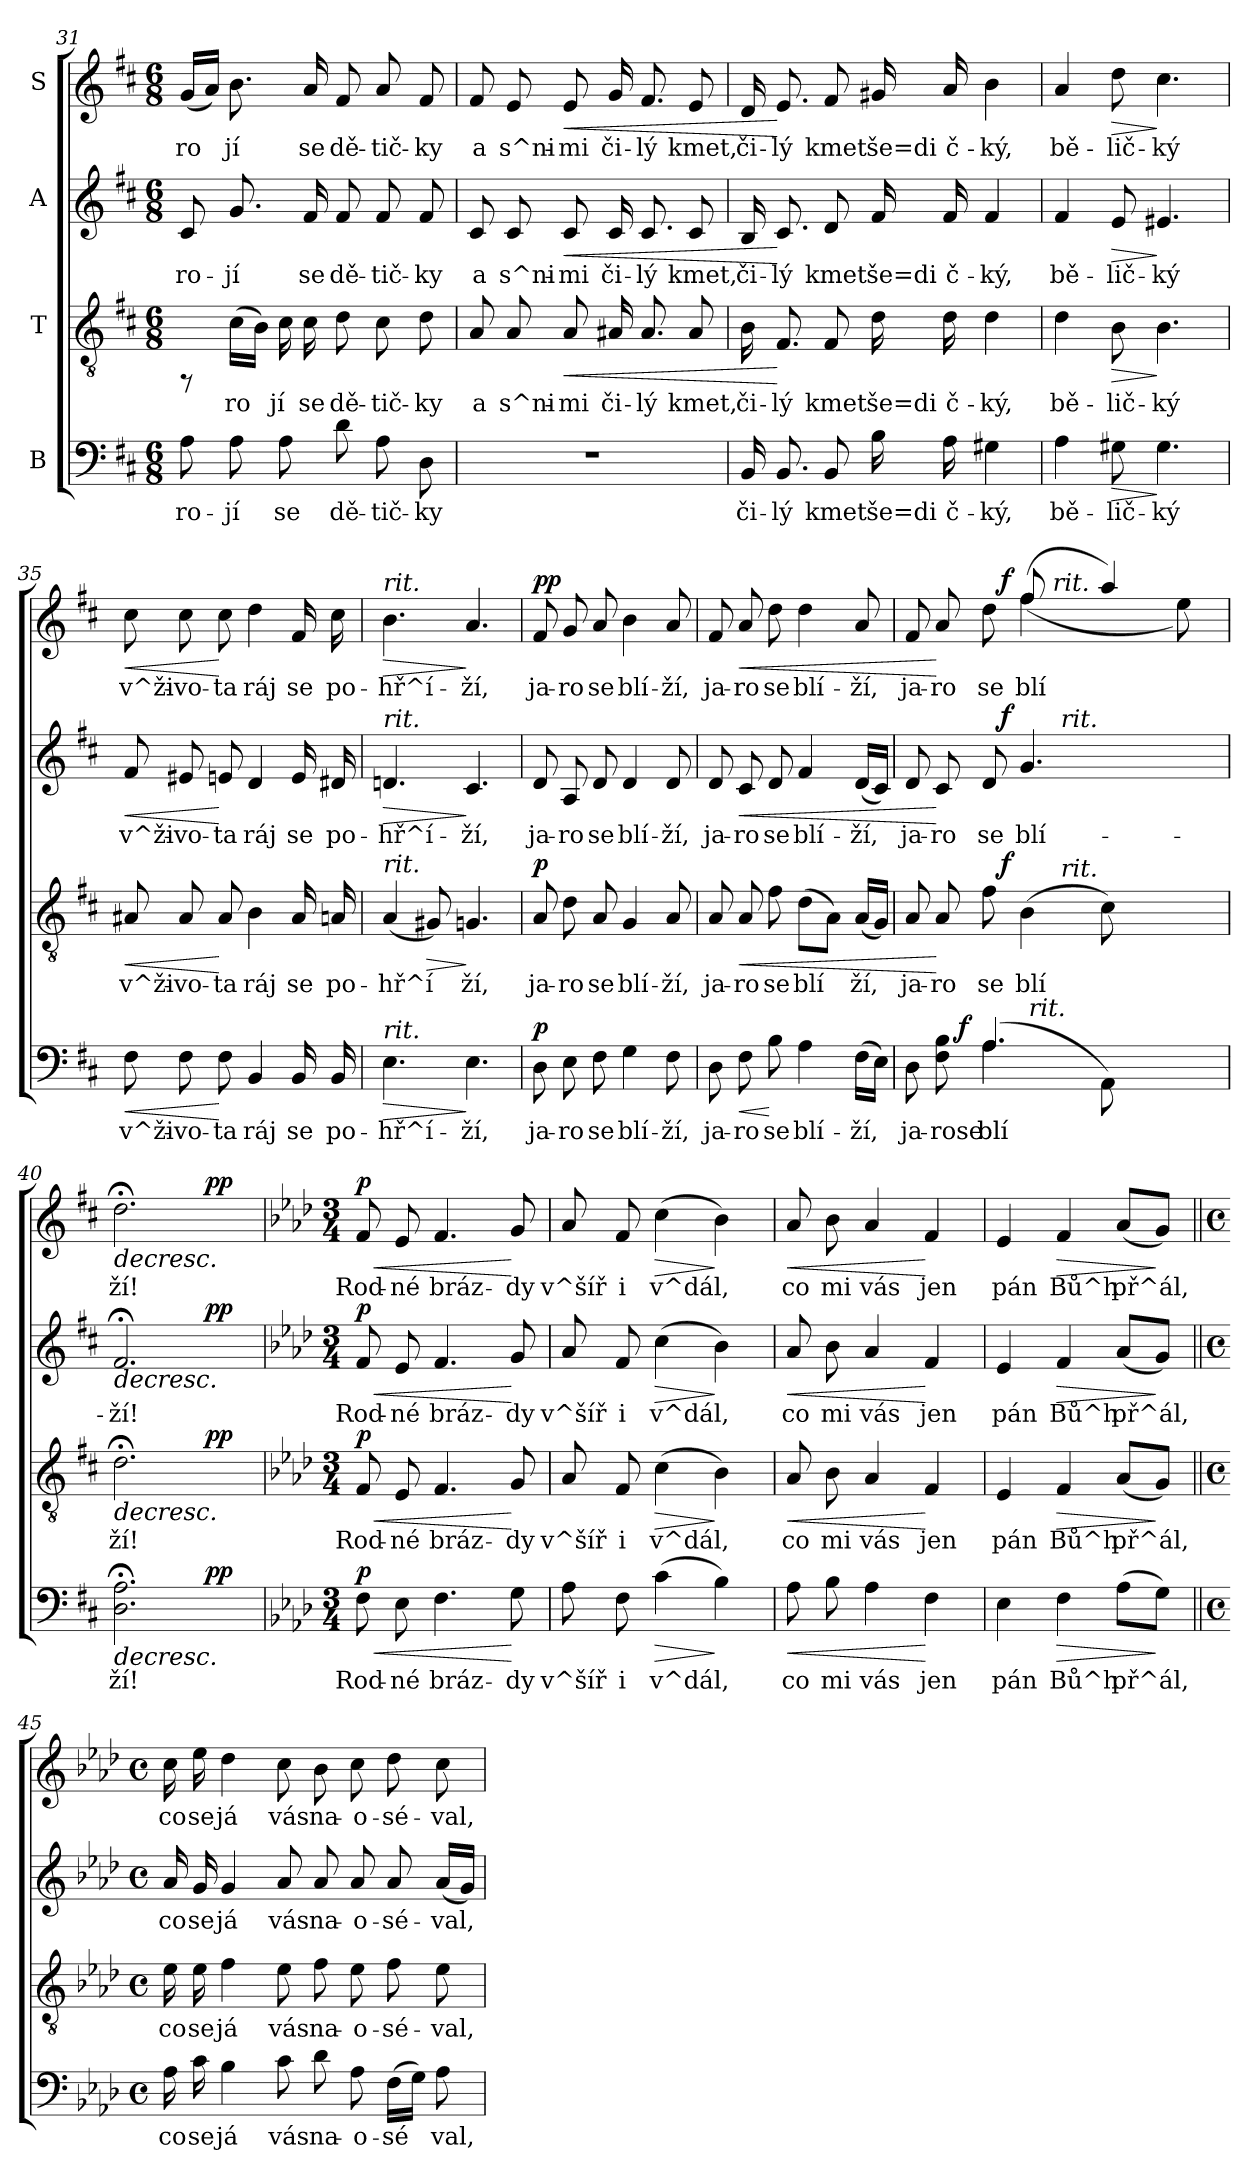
**kern	**text	**dynam	**kern	**text	**dynam	**kern	**text	**dynam	**kern	**text	**dynam
*part4	*part4	*part4	*part3	*part3	*part3	*part2	*part2	*part2	*part1	*part1	*part1
*staff4	*staff4	*staff4	*staff3	*staff3	*staff3	*staff2	*staff2	*staff2	*staff1	*staff1	*staff1
*I"B	*	*	*I"T	*	*	*I"A	*	*	*I"S	*	*
!!LO:PB:g=z
*clefF4	*	*	*clefGv2	*	*	*clefG2	*	*	*clefG2	*	*
*k[f#c#]	*	*	*k[f#c#]	*	*	*k[f#c#]	*	*	*k[f#c#]	*	*
*D:	*	*	*D:	*	*	*D:	*	*	*D:	*	*
*M6/8	*	*	*M6/8	*	*	*M6/8	*	*	*M6/8	*	*
=31	=31	=31	=31	=31	=31	=31	=31	=31	=31	=31	=31
!	!LO:LY:b:rj	!	!	!	!	!	!LO:LY:b:rj	!	!	!LO:LY:b:rj	!
8A\	ro-	.	8rFF	.	.	8c#/	ro-	.	(<16g/L	ro-	.
!	!	!	!	!	!	!	!	!	!	!LO:LY:b:rj	!
.	.	.	.	.	.	.	.	.	16a/J)	--	.
!	!LO:LY:b:rj	!	!	!LO:LY:b:rj	!	!	!LO:LY:b:rj	!	!	!LO:LY:b:rj	!
8A\	-jí	.	(>16c#\L	ro-	.	8.g/	-jí	.	8.b\	-jí	.
!	!	!	!	!LO:LY:b:rj	!	!	!	!	!	!	!
.	.	.	16B\J)	--	.	.	.	.	.	.	.
!	!LO:LY:b:rj	!	!	!LO:LY:b:rj	!	!	!	!	!	!	!
8A\	se	.	16c#\	-jí	.	.	.	.	.	.	.
!	!	!	!	!LO:LY:b:rj	!	!	!LO:LY:b:rj	!	!	!LO:LY:b:rj	!
.	.	.	16c#\	se	.	16f#/	se	.	16a/	se	.
!	!LO:LY:b:rj	!	!	!LO:LY:b:rj	!	!	!LO:LY:b:rj	!	!	!LO:LY:b:rj	!
8d\	dě-	.	8d\	dě-	.	8f#/	dě-	.	8f#/	dě-	.
!	!LO:LY:b:rj	!	!	!LO:LY:b:rj	!	!	!LO:LY:b:rj	!	!	!LO:LY:b:rj	!
8A\	-tič-	.	8c#\	-tič-	.	8f#/	-tič-	.	8a/	-tič-	.
!	!LO:LY:b:rj	!	!	!LO:LY:b:rj	!	!	!LO:LY:b:rj	!	!	!LO:LY:b:rj	!
8D\	-ky	.	8d\	-ky	.	8f#/	-ky	.	8f#/	-ky	.
=32	=32	=32	=32	=32	=32	=32	=32	=32	=32	=32	=32
!	!	!	!	!LO:LY:b:rj	!	!	!LO:LY:b:rj	!	!	!LO:LY:b:rj	!
2.r	.	.	8A/	a	.	8c#/	a	.	8f#/	a	.
!	!	!	!	!LO:LY:b:rj	!	!	!LO:LY:b:rj	!	!	!LO:LY:b:rj	!
.	.	.	8A/	s^ni-	.	8c#/	s^ni-	.	8e/	s^ni-	.
!	!	!	!	!LO:LY:b:rj	!LO:HP:b	!	!LO:LY:b:rj	!LO:HP:b	!	!LO:LY:b:rj	!LO:HP:b
.	.	.	8A/	-mi	<	8c#/	-mi	<	8e/	-mi	<
!	!	!	!	!LO:LY:b:rj	!	!	!LO:LY:b:rj	!	!	!LO:LY:b:rj	!
.	.	.	16A#X/	či-	.	16c#/	či-	.	16g/	či-	.
!	!	!	!	!LO:LY:b:rj	!	!	!LO:LY:b:rj	!	!	!LO:LY:b:rj	!
.	.	.	8.A#/	-lý	.	8.c#/	-lý	.	8.f#/	-lý	.
!	!	!	!	!LO:LY:b:rj	!	!	!LO:LY:b:rj	!	!	!LO:LY:b:rj	!
.	.	.	8A#/	kmet,	.	8c#/	kmet,	.	8e/	kmet,	.
=33	=33	=33	=33	=33	=33	=33	=33	=33	=33	=33	=33
!	!LO:LY:b:rj	!	!	!LO:LY:b:rj	!	!	!LO:LY:b:rj	!	!	!LO:LY:b:rj	!
16BB/	či-	.	16B\	či-	.	16B/	či-	.	16d/	či-	.
!	!LO:LY:b:rj	!	!	!LO:LY:b:rj	!	!	!LO:LY:b:rj	!	!	!LO:LY:b:rj	!
8.BB/	-lý	.	8.F#/	-lý	[	8.c#/	-lý	[	8.e/	-lý	[
!	!LO:LY:b:rj	!	!	!LO:LY:b:rj	!	!	!LO:LY:b:rj	!	!	!LO:LY:b:rj	!
8BB/	kmet	.	8F#/	kmet	.	8d/	kmet	.	8f#/	kmet	.
!	!LO:LY:b:rj	!	!	!LO:LY:b:rj	!	!	!LO:LY:b:rj	!	!	!LO:LY:b:rj	!
16B\	še=di	.	16d\	še=di	.	16f#/	še=di	.	16g#X/	še=di	.
!	!LO:LY:b:rj	!	!	!LO:LY:b:rj	!	!	!LO:LY:b:rj	!	!	!LO:LY:b:rj	!
16A\	č-	.	16d\	č-	.	16f#/	č-	.	16a/	č-	.
!	!LO:LY:b:rj	!	!	!LO:LY:b:rj	!	!	!LO:LY:b:rj	!	!	!LO:LY:b:rj	!
4G#X\	-ký,	.	4d\	-ký,	.	4f#/	-ký,	.	4b\	-ký,	.
=34	=34	=34	=34	=34	=34	=34	=34	=34	=34	=34	=34
!	!LO:LY:b:rj	!	!	!LO:LY:b:rj	!	!	!LO:LY:b:rj	!	!	!LO:LY:b:rj	!
4A\	bě-	.	4d\	bě-	.	4f#/	bě-	.	4a/	bě-	.
!	!LO:LY:b:rj	!LO:HP:b	!	!LO:LY:b:rj	!LO:HP:b	!	!LO:LY:b:rj	!LO:HP:b	!	!LO:LY:b:rj	!LO:HP:b
8G#X\	-lič-	>	8B\	-lič-	>	8e/	-lič-	>	8dd\	-lič-	>
!	!LO:LY:b:rj	!	!	!LO:LY:b:rj	!	!	!LO:LY:b:rj	!	!	!LO:LY:b:rj	!
4.G#\	-ký	]	4.B\	-ký	]	4.e#X/	-ký	]	4.cc#\	-ký	]
=35	=35	=35	=35	=35	=35	=35	=35	=35	=35	=35	=35
!	!LO:LY:b:rj	!LO:HP:b	!	!LO:LY:b:rj	!LO:HP:b	!	!LO:LY:b:rj	!LO:HP:b	!	!LO:LY:b:rj	!LO:HP:b
8F#\	v^ži-	<	8A#X/	v^ži-	<	8f#/	v^ži-	<	8cc#\	v^ži-	<
!	!LO:LY:b:rj	!	!	!LO:LY:b:rj	!	!	!LO:LY:b:rj	!	!	!LO:LY:b:rj	!
8F#\	-vo-	.	8A#/	-vo-	.	8e#X/	-vo-	.	8cc#\	-vo-	.
!	!LO:LY:b:rj	!	!	!LO:LY:b:rj	!	!	!LO:LY:b:rj	!	!	!LO:LY:b:rj	!
8F#\	-ta	[	8A#/	-ta	[	8en/	-ta	[	8cc#\	-ta	[
!	!LO:LY:b:rj	!	!	!LO:LY:b:rj	!	!	!LO:LY:b:rj	!	!	!LO:LY:b:rj	!
4BB/	ráj	.	4B\	ráj	.	4d/	ráj	.	4dd\	ráj	.
!	!LO:LY:b:rj	!	!	!LO:LY:b:rj	!	!	!LO:LY:b:rj	!	!	!LO:LY:b:rj	!
16BB/	se	.	16A#/	se	.	16e/	se	.	16f#/	se	.
!	!LO:LY:b:rj	!	!	!LO:LY:b:rj	!	!	!LO:LY:b:rj	!	!	!LO:LY:b:rj	!
16BB/	po-	.	16An/	po-	.	16d#X/	po-	.	16cc#\	po-	.
!!LO:LB:g=z
=36	=36	=36	=36	=36	=36	=36	=36	=36	=36	=36	=36
!	!	!	!	!	!	!	!	!	!LO:TX:a:i:t=rit.	!	!
!	!	!	!	!	!	!LO:TX:a:i:t=rit.	!	!	!	!	!
!	!	!	!LO:TX:a:i:t=rit.	!	!	!	!	!	!	!	!
!LO:TX:a:i:t=rit.	!	!	!	!	!	!	!	!	!	!	!
!	!LO:LY:b:rj	!LO:HP:b	!	!LO:LY:b:rj	!	!	!LO:LY:b:rj	!LO:HP:b	!	!LO:LY:b:rj	!LO:HP:b
4.E\	-hř^í-	>	(<4A/	-hř^í-	.	4.dn/	-hř^í-	>	4.b\	-hř^í-	>
!	!	!	!	!LO:LY:b:rj	!LO:HP:b	!	!	!	!	!	!
.	.	.	8G#X/)	--	>	.	.	.	.	.	.
!	!LO:LY:b:rj	!	!	!LO:LY:b:rj	!	!	!LO:LY:b:rj	!	!	!LO:LY:b:rj	!
4.E\	-ží,	]	4.Gn/	-ží,	]	4.c#/	-ží,	]	4.a/	-ží,	]
=37	=37	=37	=37	=37	=37	=37	=37	=37	=37	=37	=37
!	!LO:LY:b:rj	!LO:DY:a	!	!LO:LY:b:rj	!LO:DY:a	!	!LO:LY:b:rj	!	!	!LO:LY:b:rj	!LO:DY:a
!	!	!	!	!	!	!	!	!	!	!	!LO:DY:n=1:b
8D\	ja-	p	8A/	ja-	p	8d/	ja-	.	8f#/	ja-	p p
!	!LO:LY:b:rj	!	!	!LO:LY:b:rj	!	!	!LO:LY:b:rj	!	!	!LO:LY:b:rj	!
8E\	-ro	.	8d\	-ro	.	8A/	-ro	.	8g/	-ro	.
!	!LO:LY:b:rj	!	!	!LO:LY:b:rj	!	!	!LO:LY:b:rj	!	!	!LO:LY:b:rj	!
8F#\	se	.	8A/	se	.	8d/	se	.	8a/	se	.
!	!LO:LY:b:rj	!	!	!LO:LY:b:rj	!	!	!LO:LY:b:rj	!	!	!LO:LY:b:rj	!
4G\	blí-	.	4G/	blí-	.	4d/	blí-	.	4b\	blí-	.
!	!LO:LY:b:rj	!	!	!LO:LY:b:rj	!	!	!LO:LY:b:rj	!	!	!LO:LY:b:rj	!
8F#\	-ží,	.	8A/	-ží,	.	8d/	-ží,	.	8a/	-ží,	.
=38	=38	=38	=38	=38	=38	=38	=38	=38	=38	=38	=38
!	!LO:LY:b:rj	!	!	!LO:LY:b:rj	!	!	!LO:LY:b:rj	!	!	!LO:LY:b:rj	!
8D\	ja-	.	8A/	ja-	.	8d/	ja-	.	8f#/	ja-	.
!	!LO:LY:b:rj	!LO:HP:b	!	!LO:LY:b:rj	!LO:HP:b	!	!LO:LY:b:rj	!LO:HP:b	!	!LO:LY:b:rj	!LO:HP:b
8F#\	-ro	<	8A/	-ro	<	8c#/	-ro	<	8a/	-ro	<
!	!LO:LY:b:rj	!	!	!LO:LY:b:rj	!	!	!LO:LY:b:rj	!	!	!LO:LY:b:rj	!
8B\	se	[	8f#\	se	.	8d/	se	.	8dd\	se	.
!	!LO:LY:b:rj	!	!	!LO:LY:b:rj	!	!	!LO:LY:b:rj	!	!	!LO:LY:b:rj	!
4A\	blí-	.	(>8d\L	blí-	.	4f#/	blí-	.	4dd\	blí-	.
!	!	!	!	!LO:LY:b:rj	!	!	!	!	!	!	!
.	.	.	8A\J)	--	.	.	.	.	.	.	.
!	!LO:LY:b:rj	!	!	!LO:LY:b:rj	!	!	!LO:LY:b:rj	!	!	!LO:LY:b:rj	!
(>16F#\L	-ží,	.	(<16A/L	-ží,	.	(<16d/L	-ží,	.	8a/	-ží,	.
!	!LO:LY:b:rj	!	!	!LO:LY:b:rj	!	!	!LO:LY:b:rj	!	!	!	!
16E\J)	.	.	16G/J)	.	.	16c#/J)	.	.	.	.	.
=39	=39	=39	=39	=39	=39	=39	=39	=39	=39	=39	=39
!	!LO:LY:b:rj	!	!	!LO:LY:b:rj	!	!	!LO:LY:b:rj	!	!	!LO:LY:b:rj	!
*^	*	*	*^	*	*	*^	*	*	*^	*	*
*	*^	*	*	*	*^	*	*	*	*^	*	*	*	*^	*	*
*	*	*^	*	*	*	*	*	*	*	*	*	*	*	*	*	*	*^	*	*
8D\	4ryy	8.ryy	4ryy	ja-	.	8A/	4ryy	4...ryy	ja-	.	8d/	4ryy	4...ryy	ja-	.	8f#/	4.ryy	4ryy	4ryy	ja-	.
!	!	!	!	!LO:LY:b:rj	!	!	!	!	!LO:LY:b:rj	!	!	!	!	!LO:LY:b:rj	!	!	!	!	!	!LO:LY:b:rj	!
8F#\ 8B\	.	.	.	-rose	.	8A/	.	.	-ro	[	8c#/	.	.	-ro	[	8a/	.	.	.	-ro	[
!	!	!	!	!	!LO:DY:a	!	!	!	!	!	!	!	!	!	!	!	!	!	!	!	!
.	.	2ryy	.	.	f	.	.	.	.	.	.	.	.	.	.	.	.	.	.	.	.
!	!	!	!	!LO:LY:b:rj	!	!	!	!	!LO:LY:b:rj	!	!	!	!	!LO:LY:b:rj	!	!	!	!	!	!LO:LY:b:rj	!
(<4.A/	4.A\	.	8ryy	blí-	.	8f#\	16ryy	.	se	.	8d/	16ryy	.	se	.	8dd\	.	16ryy	8ryy	se	.
!	!	!	!	!	!	!	!	!	!	!LO:DY:a	!	!	!	!	!LO:DY:a	!	!	!	!	!	!LO:DY:a
.	.	.	.	.	.	.	2ryy	.	.	f	.	2ryy	.	.	f	.	.	2ryy	.	.	f
!	!	!	!	!	!	!	!	!	!LO:LY:b:rj	!	!	!	!	!LO:LY:b:rj	!	!	!	!	!	!LO:LY:b:rj	!
.	.	.	64ryy	.	.	(>4B\	.	.	blí-	.	4.g/	.	.	blí-	.	(>4ff#\	(<8ff#/	.	16ryy	blí-	.
!	!	!	!LO:TX:a:i:t=rit.	!	!	!	!	!	!	!	!	!	!	!	!	!	!	!	!	!	!
.	.	.	2ryy	.	.	.	.	.	.	.	.	.	.	.	.	.	.	.	.	.	.
.	.	.	.	.	.	.	.	.	.	.	.	.	.	.	.	.	.	.	64ryy	.	.
!	!	!	!	!	!	!	!	!	!	!	!	!	!	!	!	!	!	!	!LO:TX:a:i:t=rit.	!	!
.	.	.	.	.	.	.	.	.	.	.	.	.	.	.	.	.	.	.	2ryy	.	.
!	!	!	!	!	!	!	!	!	!	!	!	!	!LO:TX:a:i:t=rit.	!	!	!	!	!	!	!	!
!	!	!	!	!	!	!	!	!LO:TX:a:i:t=rit.	!	!	!	!	!	!	!	!	!	!	!	!	!
.	.	.	.	.	.	.	.	2ryy	.	.	.	.	2ryy	.	.	.	.	.	.	.	.
.	.	.	.	.	.	.	.	.	.	.	.	.	.	.	.	.	2ryy	.	.	.	.
!	!	!	!	!LO:LY:b:rj	!	!	!	!	!LO:LY:b:rj	!	!	!	!	!	!	!	!	!	!	!	!
8AA\)	4ryy	.	.	--	.	8c#\)	.	.	--	.	.	.	.	.	.	4aa/)	.	.	.	.	.
.	.	4ryy	.	.	.	.	.	.	.	.	.	.	.	.	.	.	.	.	.	.	.
4ryy	.	.	.	.	.	4ryy	.	.	.	.	4ryy	.	.	.	.	.	.	.	.	.	.
.	.	.	.	.	.	.	8.ryy	.	.	.	.	8.ryy	.	.	.	.	.	8.ryy	.	.	.
!	!	!	!	!	!	!	!	!	!	!	!	!	!	!	!	!	!	!	!	!LO:LY:b:rj	!
.	8ryy	.	.	.	.	.	.	.	.	.	.	.	.	.	.	8ee\)	.	.	.	--	.
.	.	.	16..ryy	.	.	.	.	.	.	.	.	.	.	.	.	.	.	.	.	.	.
.	.	16ryy	.	.	.	.	.	.	.	.	.	.	.	.	.	.	.	.	.	.	.
.	.	.	.	.	.	.	.	.	.	.	.	.	.	.	.	.	.	.	32.ryy	.	.
.	.	.	.	.	.	.	.	32ryy	.	.	.	.	32ryy	.	.	.	.	.	.	.	.
=40	=40	=40	=40	=40	=40	=40	=40	=40	=40	=40	=40	=40	=40	=40	=40	=40	=40	=40	=40	=40	=40
!	!	!	!	!LO:LY:b:rj	!LO:HP:b	!	!	!	!LO:LY:b:rj	!LO:HP:b	!	!	!	!LO:LY:b:rj	!LO:HP:b	!	!	!	!	!LO:LY:b:rj	!LO:HP:b
*	*v	*v	*v	*	*	*	*	*	*	*	*	*v	*v	*	*	*	*v	*v	*v	*	*
*	*	*	*	*	*v	*v	*	*	*	*	*	*	*	*	*	*
2.A\;< 2.D\;<	2ryy	-ží!	>	2.d;<\	2ryy	-ží!	>	2.f#;</	2ryy	-ží!	>	2.dd;<\	2ryy	-ží!	>
!	!	!	!LO:DY:a	!	!	!	!LO:DY:a	!	!	!	!LO:DY:a	!	!	!	!LO:DY:a
.	4ryy	.	pp	.	4ryy	.	pp	.	4ryy	.	pp	.	4ryy	.	pp
.	.	.	]	.	.	.	]	.	.	.	]	.	.	.	]
*v	*v	*	*	*	*	*	*	*v	*v	*	*	*v	*v	*	*
*	*	*	*v	*v	*	*	*	*	*	*	*	*
=41!	=41!	=41!	=41!	=41!	=41!	=41!	=41!	=41!	=41!	=41!	=41!
*k[b-e-a-d-]	*	*	*k[b-e-a-d-]	*	*	*k[b-e-a-d-]	*	*	*k[b-e-a-d-]	*	*
*A-:	*	*	*A-:	*	*	*A-:	*	*	*A-:	*	*
*M3/4	*	*	*M3/4	*	*	*M3/4	*	*	*M3/4	*	*
*^	*	*	*^	*	*	*^	*	*	*^	*	*
!	!	!	!	!	!	!	!	!	!	!	!	!LO:TX:a:t=Andante	!	!	!
!	!	!LO:LY:b:rj	!LO:HP:b	!	!	!LO:LY:b:rj	!LO:HP:b	!	!	!LO:LY:b:rj	!LO:HP:b	!	!	!LO:LY:b:rj	!LO:HP:b
!	!	!	!LO:DY:n=1:a	!	!	!	!LO:DY:n=1:a	!	!	!	!LO:DY:n=1:a	!	!	!	!LO:DY:n=1:a
*v	*v	*	*	*	*	*	*	*v	*v	*	*	*v	*v	*	*
*	*	*	*v	*v	*	*	*	*	*	*	*	*
8F\	Rod-	< p	8F/	Rod-	< p	8f/	Rod-	< p	8f/	Rod-	< p
!	!LO:LY:b:rj	!	!	!LO:LY:b:rj	!	!	!LO:LY:b:rj	!	!	!LO:LY:b:rj	!
8E-\	-né	.	8E-/	-né	.	8e-/	-né	.	8e-/	-né	.
!	!LO:LY:b:rj	!	!	!LO:LY:b:rj	!	!	!LO:LY:b:rj	!	!	!LO:LY:b:rj	!
4.F\	bráz-	.	4.F/	bráz-	.	4.f/	bráz-	.	4.f/	bráz-	.
!	!LO:LY:b:rj	!	!	!LO:LY:b:rj	!	!	!LO:LY:b:rj	!	!	!LO:LY:b:rj	!
8G\	-dy	[	8G/	-dy	[	8g/	-dy	[	8g/	-dy	[
=42	=42	=42	=42	=42	=42	=42	=42	=42	=42	=42	=42
!	!LO:LY:b:rj	!	!	!LO:LY:b:rj	!	!	!LO:LY:b:rj	!	!	!LO:LY:b:rj	!
8A-\	v^šíř	.	8A-/	v^šíř	.	8a-/	v^šíř	.	8a-/	v^šíř	.
!	!LO:LY:b:rj	!	!	!LO:LY:b:rj	!	!	!LO:LY:b:rj	!	!	!LO:LY:b:rj	!
8F\	i	.	8F/	i	.	8f/	i	.	8f/	i	.
!	!LO:LY:b:rj	!LO:HP:b	!	!LO:LY:b:rj	!LO:HP:b	!	!LO:LY:b:rj	!LO:HP:b	!	!LO:LY:b:rj	!LO:HP:b
(>4c\	v^dál,	>	(>4c\	v^dál,	>	(>4cc\	v^dál,	>	(>4cc\	v^dál,	>
!	!LO:LY:b:rj	!	!	!LO:LY:b:rj	!	!	!LO:LY:b:rj	!	!	!LO:LY:b:rj	!
4B-\)	.	]	4B-\)	.	]	4b-\)	.	]	4b-\)	.	]
=43	=43	=43	=43	=43	=43	=43	=43	=43	=43	=43	=43
!	!LO:LY:b:rj	!LO:HP:b	!	!LO:LY:b:rj	!LO:HP:b	!	!LO:LY:b:rj	!LO:HP:b	!	!LO:LY:b:rj	!LO:HP:b
8A-\	co	<	8A-/	co	<	8a-/	co	<	8a-/	co	<
!	!LO:LY:b:rj	!	!	!LO:LY:b:rj	!	!	!LO:LY:b:rj	!	!	!LO:LY:b:rj	!
8B-\	mi	.	8B-\	mi	.	8b-\	mi	.	8b-\	mi	.
!	!LO:LY:b:rj	!	!	!LO:LY:b:rj	!	!	!LO:LY:b:rj	!	!	!LO:LY:b:rj	!
4A-\	vás	.	4A-/	vás	.	4a-/	vás	.	4a-/	vás	.
!	!LO:LY:b:rj	!	!	!LO:LY:b:rj	!	!	!LO:LY:b:rj	!	!	!LO:LY:b:rj	!
4F\	jen	[	4F/	jen	[	4f/	jen	[	4f/	jen	[
=44	=44	=44	=44	=44	=44	=44	=44	=44	=44	=44	=44
!	!LO:LY:b:rj	!	!	!LO:LY:b:rj	!	!	!LO:LY:b:rj	!	!	!LO:LY:b:rj	!
4E-\	pán	.	4E-/	pán	.	4e-/	pán	.	4e-/	pán	.
!	!LO:LY:b:rj	!LO:HP:b	!	!LO:LY:b:rj	!LO:HP:b	!	!LO:LY:b:rj	!LO:HP:b	!	!LO:LY:b:rj	!LO:HP:b
4F\	Bů^h	>	4F/	Bů^h	>	4f/	Bů^h	>	4f/	Bů^h	>
!	!LO:LY:b:rj	!	!	!LO:LY:b:rj	!	!	!LO:LY:b:rj	!	!	!LO:LY:b:rj	!
(>8A-\L	př^ál,	.	(<8A-/L	př^ál,	.	(<8a-/L	př^ál,	.	(<8a-/L	př^ál,	.
!	!LO:LY:b:rj	!	!	!LO:LY:b:rj	!	!	!LO:LY:b:rj	!	!	!LO:LY:b:rj	!
8G\J)	.	]	8G/J)	.	]	8g/J)	.	]	8g/J)	.	]
!!LO:LB:g=z
=45||	=45||	=45||	=45||	=45||	=45||	=45||	=45||	=45||	=45||	=45||	=45||
*M4/4	*	*	*M4/4	*	*	*M4/4	*	*	*M4/4	*	*
*met(c)	*	*	*met(c)	*	*	*met(c)	*	*	*met(c)	*	*
!	!LO:LY:b:rj	!	!	!LO:LY:b:rj	!	!	!LO:LY:b:rj	!	!	!LO:LY:b:rj	!
16A-\	co	.	16e-\	co	.	16a-/	co	.	16cc\	co	.
!	!LO:LY:b:rj	!	!	!LO:LY:b:rj	!	!	!LO:LY:b:rj	!	!	!LO:LY:b:rj	!
16c\	se	.	16e-\	se	.	16g/	se	.	16ee-\	se	.
!	!LO:LY:b:rj	!	!	!LO:LY:b:rj	!	!	!LO:LY:b:rj	!	!	!LO:LY:b:rj	!
4B-\	já	.	4f\	já	.	4g/	já	.	4dd-\	já	.
!	!LO:LY:b:rj	!	!	!LO:LY:b:rj	!	!	!LO:LY:b:rj	!	!	!LO:LY:b:rj	!
8c\	vás	.	8e-\	vás	.	8a-/	vás	.	8cc\	vás	.
!	!LO:LY:b:rj	!	!	!LO:LY:b:rj	!	!	!LO:LY:b:rj	!	!	!LO:LY:b:rj	!
8d-\	na-	.	8f\	na-	.	8a-/	na-	.	8b-\	na-	.
!	!LO:LY:b:rj	!	!	!LO:LY:b:rj	!	!	!LO:LY:b:rj	!	!	!LO:LY:b:rj	!
8A-\	-o-	.	8e-\	-o-	.	8a-/	-o-	.	8cc\	-o-	.
!	!LO:LY:b:rj	!	!	!LO:LY:b:rj	!	!	!LO:LY:b:rj	!	!	!LO:LY:b:rj	!
(>16F\L	-sé-	.	8f\	-sé-	.	8a-/	-sé-	.	8dd-\	-sé-	.
!	!LO:LY:b:rj	!	!	!	!	!	!	!	!	!	!
16G\J)	--	.	.	.	.	.	.	.	.	.	.
!	!LO:LY:b:rj	!	!	!LO:LY:b:rj	!	!	!LO:LY:b:rj	!	!	!LO:LY:b:rj	!
8A-\	-val,	.	8e-\	-val,	.	(<16a-/L	-val,	.	8cc\	-val,	.
!	!	!	!	!	!	!	!LO:LY:b:rj	!	!	!	!
.	.	.	.	.	.	16g/J)	.	.	.	.	.
=	=	=	=	=	=	=	=	=	=	=	=
*-	*-	*-	*-	*-	*-	*-	*-	*-	*-	*-	*-
